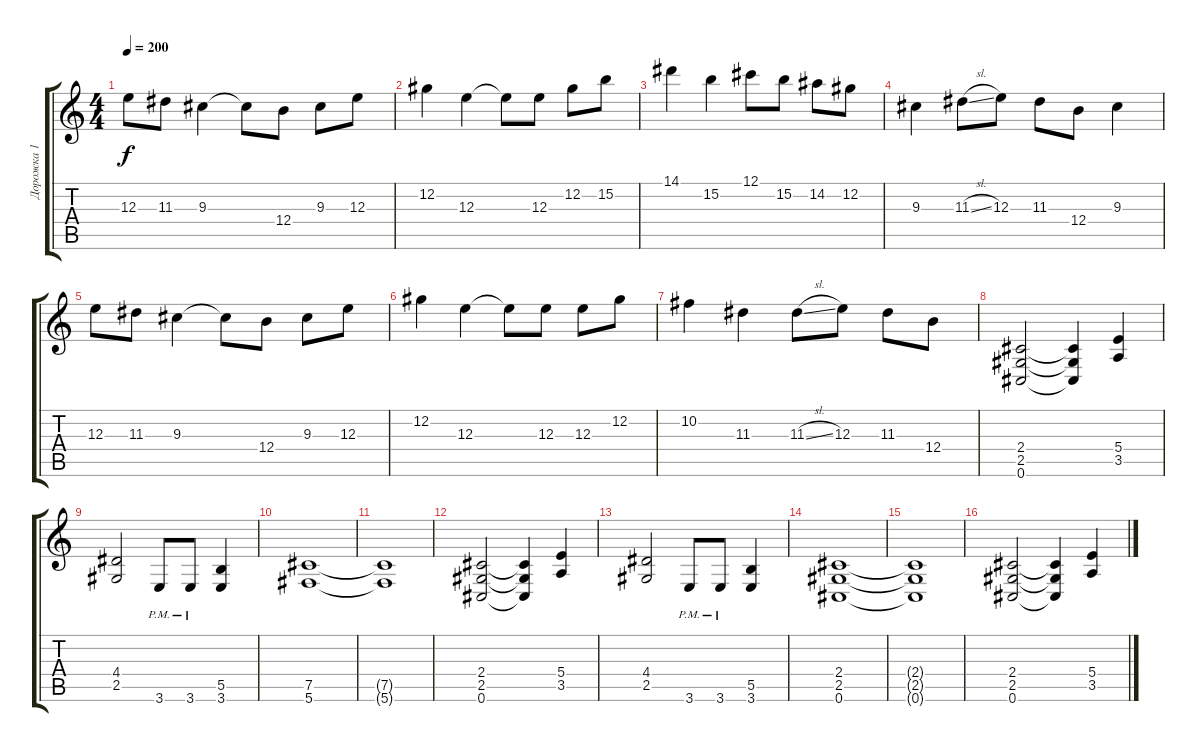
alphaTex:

\track ("Дорожка 1" "Дорожка 1") {instrument distortionguitar}
\staff {score tabs}
\tuning (Db4 Ab3 E3 B2 Gb2 Db2) {hide}
\ts (4 4)
\tempo 200
\clef g2
\ks c
12.3.8{dy f} 11.3.8 9.3.4 9.3{t}.8 12.4.8 9.3.8 12.3.8 |
12.2.4 12.3.4 12.3{t}.8 12.3.8 12.2.8 15.2.8 |
14.1.4 15.2.4 12.1.8 15.2.8 14.2.8 12.2.8 |
9.3.4 11.3{sl}.8 12.3.8 11.3.8 12.4.8 9.3.4 |
12.3.8 11.3.8 9.3.4 9.3{t}.8 12.4.8 9.3.8 12.3.8 |
12.2.4 12.3.4 12.3{t}.8 12.3.8 12.3.8 12.2.8 |
10.2.4 11.3.4 11.3{sl}.8 12.3.8 11.3.8 12.4.8 |
(2.4 2.5 0.6).2 (2.4{t} 2.5{t} 0.6{t}).4 (5.4 3.5).4 |
(4.4 2.5).2 3.6{pm}.8 3.6{pm}.8 (5.5 3.6).4 |
(7.5 5.6).1 |
(7.5{t} 5.6{t}).1 |
(2.4 2.5 0.6).2 (2.4{t} 2.5{t} 0.6{t}).4 (5.4 3.5).4 |
(4.4 2.5).2 3.6{pm}.8 3.6{pm}.8 (5.5 3.6).4 |
(2.4 2.5 0.6).1 |
(2.4{t} 2.5{t} 0.6{t}).1 |
(2.4 2.5 0.6).2 (2.4{t} 2.5{t} 0.6{t}).4 (5.4 3.5).4
